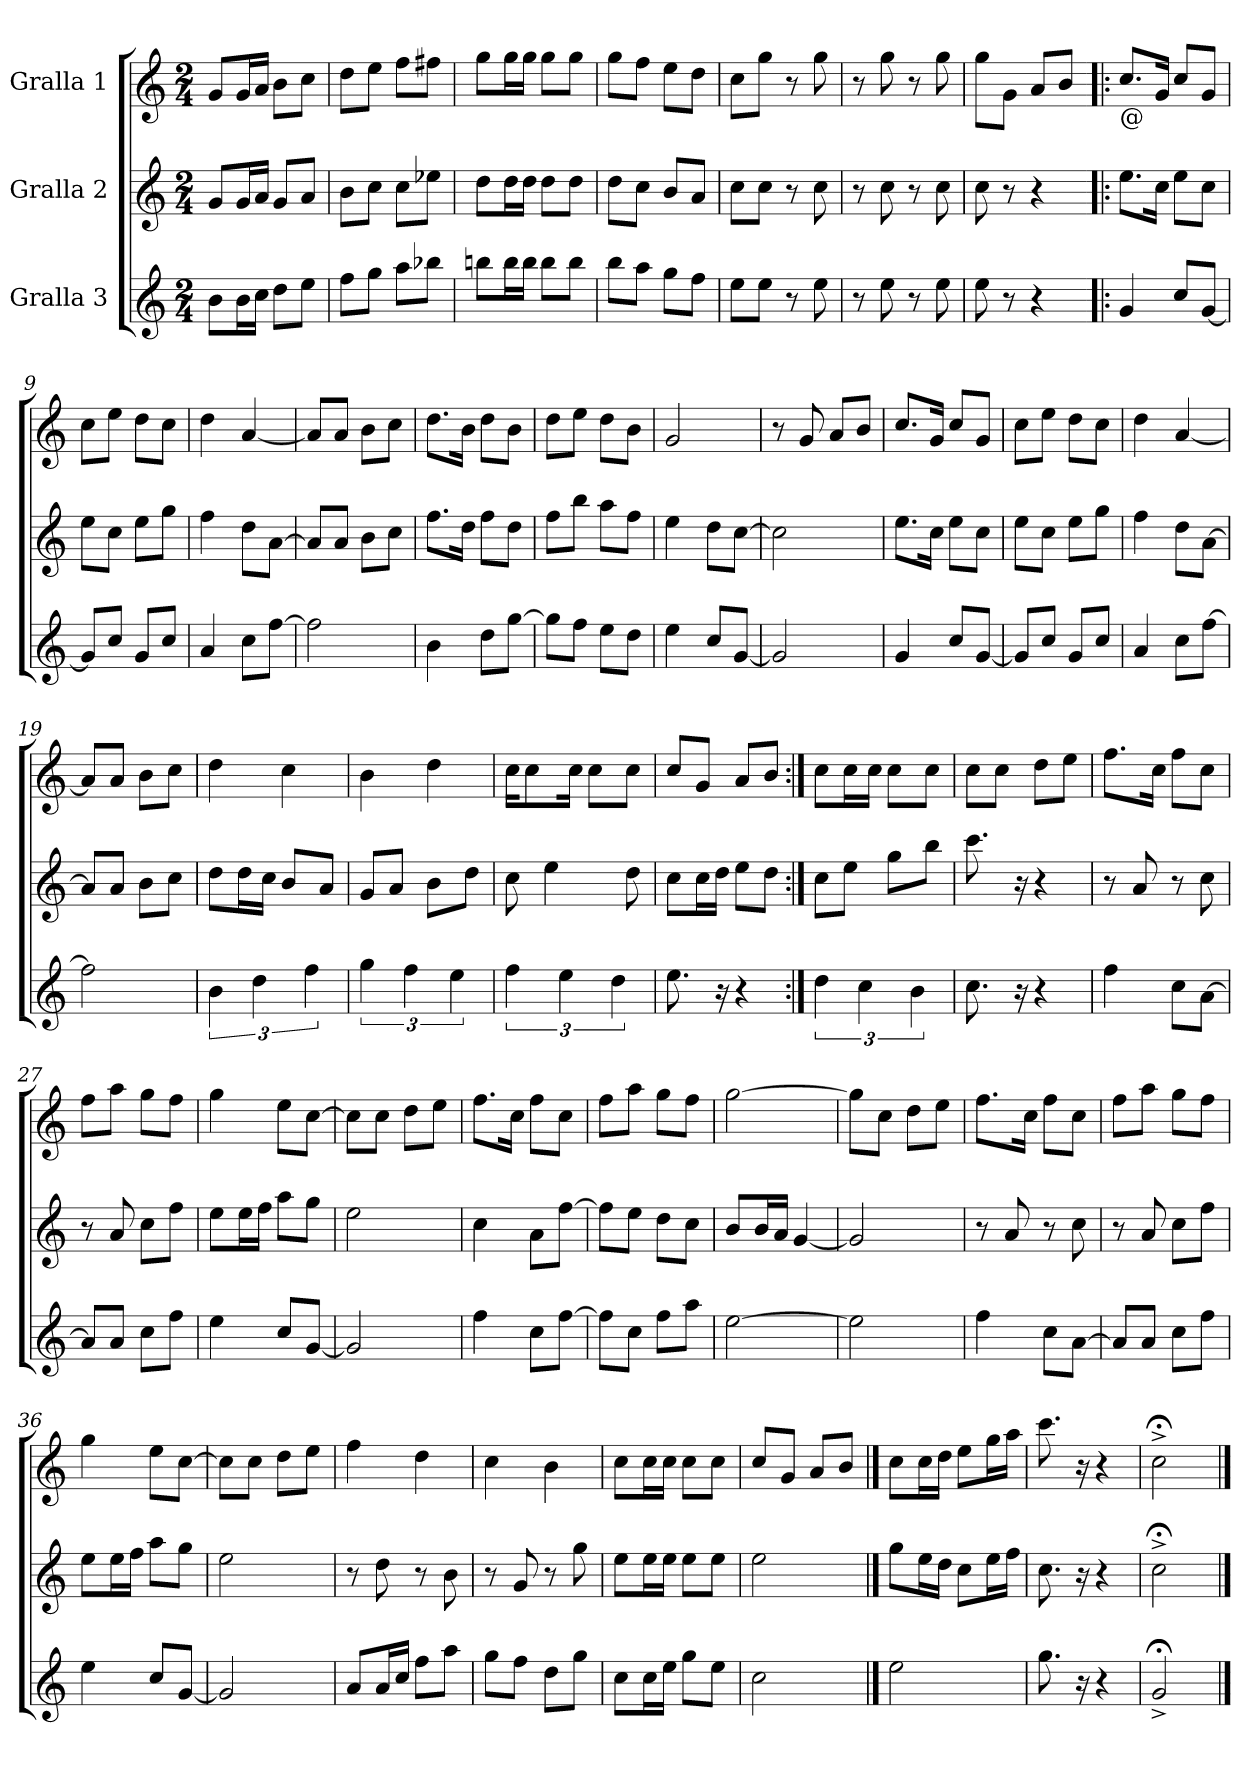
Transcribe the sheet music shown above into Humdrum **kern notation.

**kern	**kern	**kern
*part3	*part2	*part1
*staff3	*staff2	*staff1
*I"Gralla 3	*I"Gralla 2	*I"Gralla 1
*clefG2	*clefG2	*clefG2
*k[]	*k[]	*k[]
*M2/4	*M2/4	*M2/4
=1	=1	=1
8b\L	8g/L	8g/L
16b\L	16g/L	16g/L
16cc\JJ	16a/JJ	16a/JJ
8dd\L	8g/L	8b\L
8ee\J	8a/J	8cc\J
=2	=2	=2
8ff\L	8b\L	8dd\L
8gg\J	8cc\J	8ee\J
8aa\L	8cc\L	8ff\L
8bb-X\J	8ee-X\J	8ff#X\J
=3	=3	=3
8bbn\L	8dd\L	8gg\L
16bb\L	16dd\L	16gg\L
16bb\JJ	16dd\JJ	16gg\JJ
8bb\L	8dd\L	8gg\L
8bb\J	8dd\J	8gg\J
=4	=4	=4
8bb\L	8dd\L	8gg\L
8aa\J	8cc\J	8ff\J
8gg\L	8b/L	8ee\L
8ff\J	8a/J	8dd\J
=5	=5	=5
8ee\L	8cc\L	8cc\L
8ee\J	8cc\J	8gg\J
8r	8r	8r
8ee\	8cc\	8gg\
=6	=6	=6
8r	8r	8r
8ee\	8cc\	8gg\
8r	8r	8r
8ee\	8cc\	8gg\
!!LO:LB:g=z
=7	=7	=7
8ee\	8cc\	8gg\L
8r	8r	8g\J
4r	4r	8a/L
.	.	8b/J
=8!|:	=8!|:	=8!|:
!	!	!LO:TX:b:t=@
4g/	8.ee\L	8.cc/L
.	16cc\Jk	16g/Jk
8cc/L	8ee\L	8cc/L
[8g/J	8cc\J	8g/J
=9	=9	=9
8g/L]	8ee\L	8cc\L
8cc/J	8cc\J	8ee\J
8g/L	8ee\L	8dd\L
8cc/J	8gg\J	8cc\J
=10	=10	=10
4a/	4ff\	4dd\
8cc\L	8dd\L	[4a/
[8ff\J	[8a\J	.
=11	=11	=11
2ff\]	8a/L]	8a/L]
.	8a/J	8a/J
.	8b\L	8b\L
.	8cc\J	8cc\J
=12	=12	=12
4b\	8.ff\L	8.dd\L
.	16dd\Jk	16b\Jk
8dd\L	8ff\L	8dd\L
[8gg\J	8dd\J	8b\J
!!LO:LB:g=z
=13	=13	=13
8gg\L]	8ff\L	8dd\L
8ff\J	8bb\J	8ee\J
8ee\L	8aa\L	8dd\L
8dd\J	8ff\J	8b\J
=14	=14	=14
4ee\	4ee\	2g/
8cc/L	8dd\L	.
[8g/J	[8cc\J	.
=15	=15	=15
2g/]	2cc\]	8r
.	.	8g/
.	.	8a/L
.	.	8b/J
=16	=16	=16
4g/	8.ee\L	8.cc/L
.	16cc\Jk	16g/Jk
8cc/L	8ee\L	8cc/L
[8g/J	8cc\J	8g/J
=17	=17	=17
8g/L]	8ee\L	8cc\L
8cc/J	8cc\J	8ee\J
8g/L	8ee\L	8dd\L
8cc/J	8gg\J	8cc\J
=18	=18	=18
4a/	4ff\	4dd\
8cc\L	8dd\L	[4a/
[8ff\J	[8a\J	.
!!LO:PB:g=z
=19	=19	=19
2ff\]	8a/L]	8a/L]
.	8a/J	8a/J
.	8b\L	8b\L
.	8cc\J	8cc\J
=20	=20	=20
6b\	8dd\L	4dd\
.	16dd\L	.
6dd\	.	.
.	16cc\JJ	.
.	8b/L	4cc\
6ff\	.	.
.	8a/J	.
=21	=21	=21
6gg\	8g/L	4b\
.	8a/J	.
6ff\	.	.
.	8b\L	4dd\
6ee\	.	.
.	8dd\J	.
=22	=22	=22
6ff\	8cc\	16cc\KL
.	.	8cc\
.	4ee\	.
6ee\	.	.
.	.	16cc\Jk
.	.	8cc\L
6dd\	.	.
.	8dd\	8cc\J
=23	=23	=23
8.ee\	8cc\L	8cc/L
.	16cc\L	8g/J
16r	16dd\JJ	.
4r	8ee\L	8a/L
.	8dd\J	8b/J
=24:|!	=24:|!	=24:|!
6dd\	8cc\L	8cc\L
.	8ee\J	16cc\L
6cc\	.	.
.	.	16cc\JJ
.	8gg\L	8cc\L
6b\	.	.
.	8bb\J	8cc\J
=25	=25	=25
8.cc\	8.ccc\	8cc\L
.	.	8cc\J
16r	16r	.
4r	4r	8dd\L
.	.	8ee\J
!!LO:LB:g=z
=26	=26	=26
4ff\	8r	8.ff\L
.	8a/	.
.	.	16cc\Jk
8cc\L	8r	8ff\L
[8a\J	8cc\	8cc\J
=27	=27	=27
8a/L]	8r	8ff\L
8a/J	8a/	8aa\J
8cc\L	8cc\L	8gg\L
8ff\J	8ff\J	8ff\J
=28	=28	=28
4ee\	8ee\L	4gg\
.	16ee\L	.
.	16ff\JJ	.
8cc/L	8aa\L	8ee\L
[8g/J	8gg\J	[8cc\J
=29	=29	=29
2g/]	2ee\	8cc\L]
.	.	8cc\J
.	.	8dd\L
.	.	8ee\J
=30	=30	=30
4ff\	4cc\	8.ff\L
.	.	16cc\Jk
8cc\L	8a\L	8ff\L
[8ff\J	[8ff\J	8cc\J
=31	=31	=31
8ff\L]	8ff\L]	8ff\L
8cc\J	8ee\J	8aa\J
8ff\L	8dd\L	8gg\L
8aa\J	8cc\J	8ff\J
!!LO:LB:g=z
=32	=32	=32
[2ee\	8b/L	[2gg\
.	16b/L	.
.	16a/JJ	.
.	[4g/	.
=33	=33	=33
2ee\]	2g/]	8gg\L]
.	.	8cc\J
.	.	8dd\L
.	.	8ee\J
=34	=34	=34
4ff\	8r	8.ff\L
.	8a/	.
.	.	16cc\Jk
8cc\L	8r	8ff\L
[8a\J	8cc\	8cc\J
=35	=35	=35
8a/L]	8r	8ff\L
8a/J	8a/	8aa\J
8cc\L	8cc\L	8gg\L
8ff\J	8ff\J	8ff\J
=36	=36	=36
4ee\	8ee\L	4gg\
.	16ee\L	.
.	16ff\JJ	.
8cc/L	8aa\L	8ee\L
[8g/J	8gg\J	[8cc\J
=37	=37	=37
2g/]	2ee\	8cc\L]
.	.	8cc\J
.	.	8dd\L
.	.	8ee\J
!!LO:LB:g=z
=38	=38	=38
8a/L	8r	4ff\
16a/L	8dd\	.
16cc/JJ	.	.
8ff\L	8r	4dd\
8aa\J	8b\	.
=39	=39	=39
8gg\L	8r	4cc\
8ff\J	8g/	.
8dd\L	8r	4b\
8gg\J	8gg\	.
=40	=40	=40
8cc\L	8ee\L	8cc\L
16cc\L	16ee\L	16cc\L
16ee\JJ	16ee\JJ	16cc\JJ
8gg\L	8ee\L	8cc\L
8ee\J	8ee\J	8cc\J
=41	=41	=41
2cc\	2ee\	8cc/L
.	.	8g/J
.	.	8a/L
.	.	8b/J
==42	==42	==42
2ee\	8gg\L	8cc\L
.	16ee\L	16cc\L
.	16dd\JJ	16dd\JJ
.	8cc\L	8ee\L
.	16ee\L	16gg\L
.	16ff\JJ	16aa\JJ
=43	=43	=43
8.gg\	8.cc\	8.ccc\
16r	16r	16r
4r	4r	4r
=44	=44	=44
2g;<^/	2cc;<^\	2cc;<^\
==	==	==
*-	*-	*-
